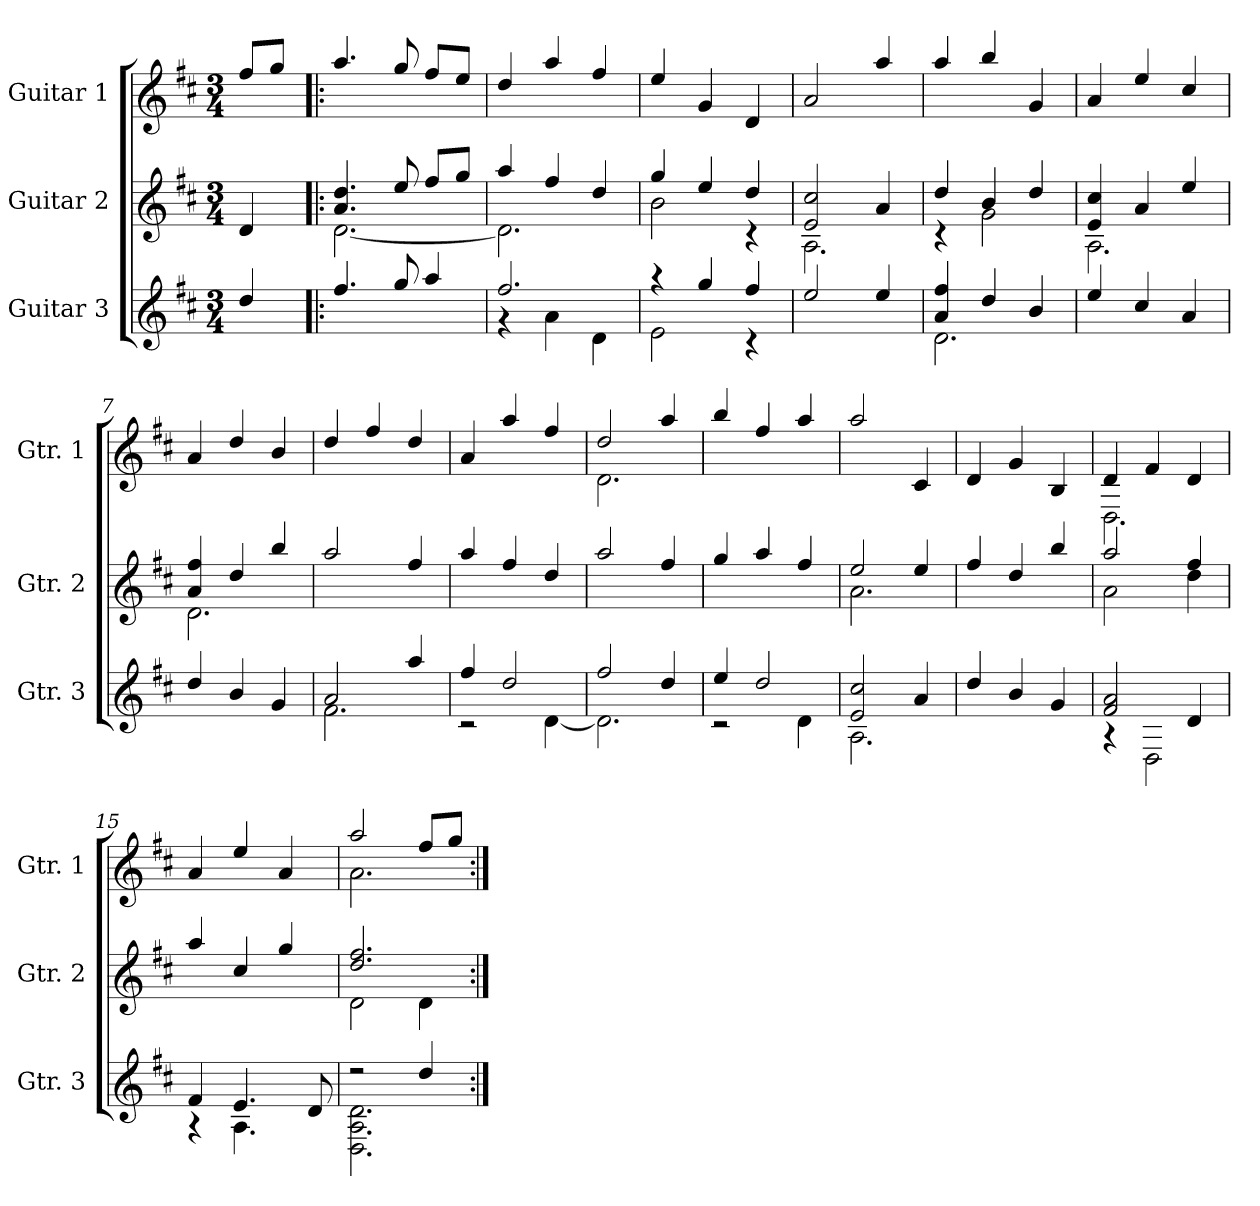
**kern	**kern	**kern
*part3	*part2	*part1
*staff3	*staff2	*staff1
*I"Guitar 3	*I"Guitar 2	*I"Guitar 1
*I'Gtr. 3	*I'Gtr. 2	*I'Gtr. 1
!!LO:PB:g=z
*clefG2	*clefG2	*clefG2
*ITrd7c12	*ITrd7c12	*ITrd7c12
*k[f#c#]	*k[f#c#]	*k[f#c#]
*D:	*D:	*D:
*M3/4	*M3/4	*M3/4
*MM120	*MM120	*MM120
=	=	=
4di/	4Di/	8f#i/L
.	.	8gi/J
=1!|:	=1!|:	=1!|:
*	*^	*
4.f#i/	4.Ai/ 4.di	[<2.Di\	4.ai/
8gi/	8ei/	.	8gi/
4ai/	8f#i/L	.	8f#i/L
.	8gi/J	.	8ei/J
=2	=2	=2	=2
*^	*	*	*
2.f#i/	4r	4ai/	2.Di\]	4di/
.	4Ai\	4f#i/	.	4ai/
.	4Di\	4di/	.	4f#i/
=3	=3	=3	=3	=3
4r	2Ei\	4gi/	2Bi\	4ei/
4gi/	.	4ei/	.	4Gi/
4f#i/	4r	4di/	4r	4Di/
*v	*v	*	*	*
=4	=4	=4	=4
2ei/	2Ei/ 2c#i	2.AAi\	2Ai/
4ei/	4Ai/	.	4ai/
=5	=5	=5	=5
*^	*	*	*
4Ai/ 4f#i	2.Di\	4di/	4r	4ai/
4di/	.	4Bi/	2Gi\	4bi/
4Bi/	.	4di/	.	4Gi/
*v	*v	*	*	*
=6	=6	=6	=6
4ei/	4Ei/ 4c#i	2.AAi\	4Ai/
4c#i/	4Ai/	.	4ei/
4Ai/	4ei/	.	4c#i/
=7	=7	=7	=7
4di/	4Ai/ 4f#i	2.Di\	4Ai/
4Bi/	4di/	.	4di/
4Gi/	4bi/	.	4Bi/
*	*v	*v	*
!!LO:LB:g=z
=8	=8	=8
*^	*	*
2Ai/	2.F#i\	2ai/	4di/
.	.	.	4f#i/
4ai/	.	4f#i/	4di/
=9	=9	=9	=9
4f#i/	2r	4ai/	4Ai/
2di/	.	4f#i/	4ai/
.	[<4Di\	4di/	4f#i/
=10	=10	=10	=10
*	*	*	*^
2f#i/	2.Di\]	2ai/	2di/	2.Di\
4di/	.	4f#i/	4ai/	.
*	*	*	*v	*v
=11	=11	=11	=11
4ei/	2r	4gi/	4bi/
2di/	.	4ai/	4f#i/
.	4Di\	4f#i/	4ai/
=12	=12	=12	=12
*	*	*^	*
2Ei/ 2c#i	2.AAi\	2ei/	2.Ai\	2ai/
4Ai/	.	4ei/	.	4C#i/
*v	*v	*	*	*
*	*v	*v	*
=13	=13	=13
4di/	4f#i/	4Di/
4Bi/	4di/	4Gi/
4Gi/	4bi/	4BBi/
=14	=14	=14
*^	*^	*^
2F#i/ 2Ai	4r	2ai/	2Ai\	4Di/	2.DDi\
.	2DDi\	.	.	4F#i/	.
4Di/	.	4f#i/	4di\	4Di/	.
*	*	*v	*v	*	*
*	*	*	*v	*v
=15	=15	=15	=15
4F#i/	4r	4ai/	4Ai/
4.Ei/	4.AAi\	4c#i/	4ei/
.	.	4gi/	4Ai/
8Di/	8ryy	.	.
=16	=16	=16	=16
*	*	*^	*^
2r	2.DDi\ 2.AAi 2.Di	2.di/ 2.f#i	2Di\	2ai/	2.Ai\
4di/	.	.	4Di\	8f#i/L	.
.	.	.	.	8gi/J	.
*v	*v	*	*	*v	*v
*	*v	*v	*
=:|!	=:|!	=:|!
*-	*-	*-
